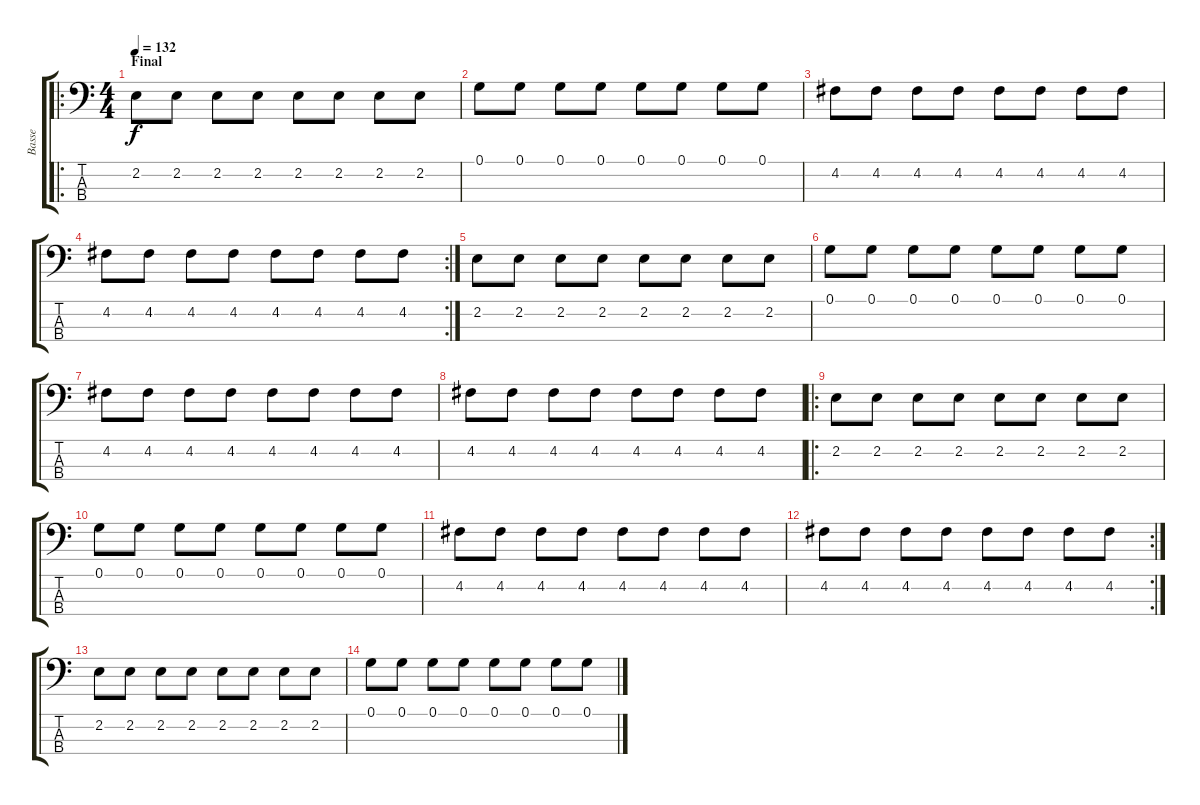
\track ("Basse" "Basse") {instrument electricbassfinger}
\staff {score tabs}
\tuning (G2 D2 A1 E1) {hide}
\ro
\ts (4 4)
\section ("" "Final")
\tempo 132
\clef f4
\ks c
2.2.8{dy f volume 16} 2.2.8 2.2.8 2.2.8 2.2.8 2.2.8 2.2.8 2.2.8 |
0.1.8 0.1.8 0.1.8 0.1.8 0.1.8 0.1.8 0.1.8 0.1.8 |
4.2.8 4.2.8 4.2.8 4.2.8 4.2.8 4.2.8 4.2.8 4.2.8 |
\rc 2
4.2.8 4.2.8 4.2.8 4.2.8 4.2.8 4.2.8 4.2.8 4.2.8 |
2.2.8 2.2.8 2.2.8 2.2.8 2.2.8 2.2.8 2.2.8 2.2.8 |
0.1.8 0.1.8 0.1.8 0.1.8 0.1.8 0.1.8 0.1.8 0.1.8 |
4.2.8 4.2.8 4.2.8 4.2.8 4.2.8 4.2.8 4.2.8 4.2.8 |
4.2.8 4.2.8 4.2.8 4.2.8 4.2.8 4.2.8 4.2.8 4.2.8 |
\ro
2.2.8 2.2.8 2.2.8 2.2.8 2.2.8 2.2.8 2.2.8 2.2.8 |
0.1.8 0.1.8 0.1.8 0.1.8 0.1.8 0.1.8 0.1.8 0.1.8 |
4.2.8 4.2.8 4.2.8 4.2.8 4.2.8 4.2.8 4.2.8 4.2.8 |
\rc 2
4.2.8 4.2.8 4.2.8 4.2.8 4.2.8 4.2.8 4.2.8 4.2.8 |
2.2.8 2.2.8 2.2.8 2.2.8 2.2.8 2.2.8 2.2.8 2.2.8 |
0.1.8 0.1.8 0.1.8 0.1.8 0.1.8 0.1.8 0.1.8 0.1.8
